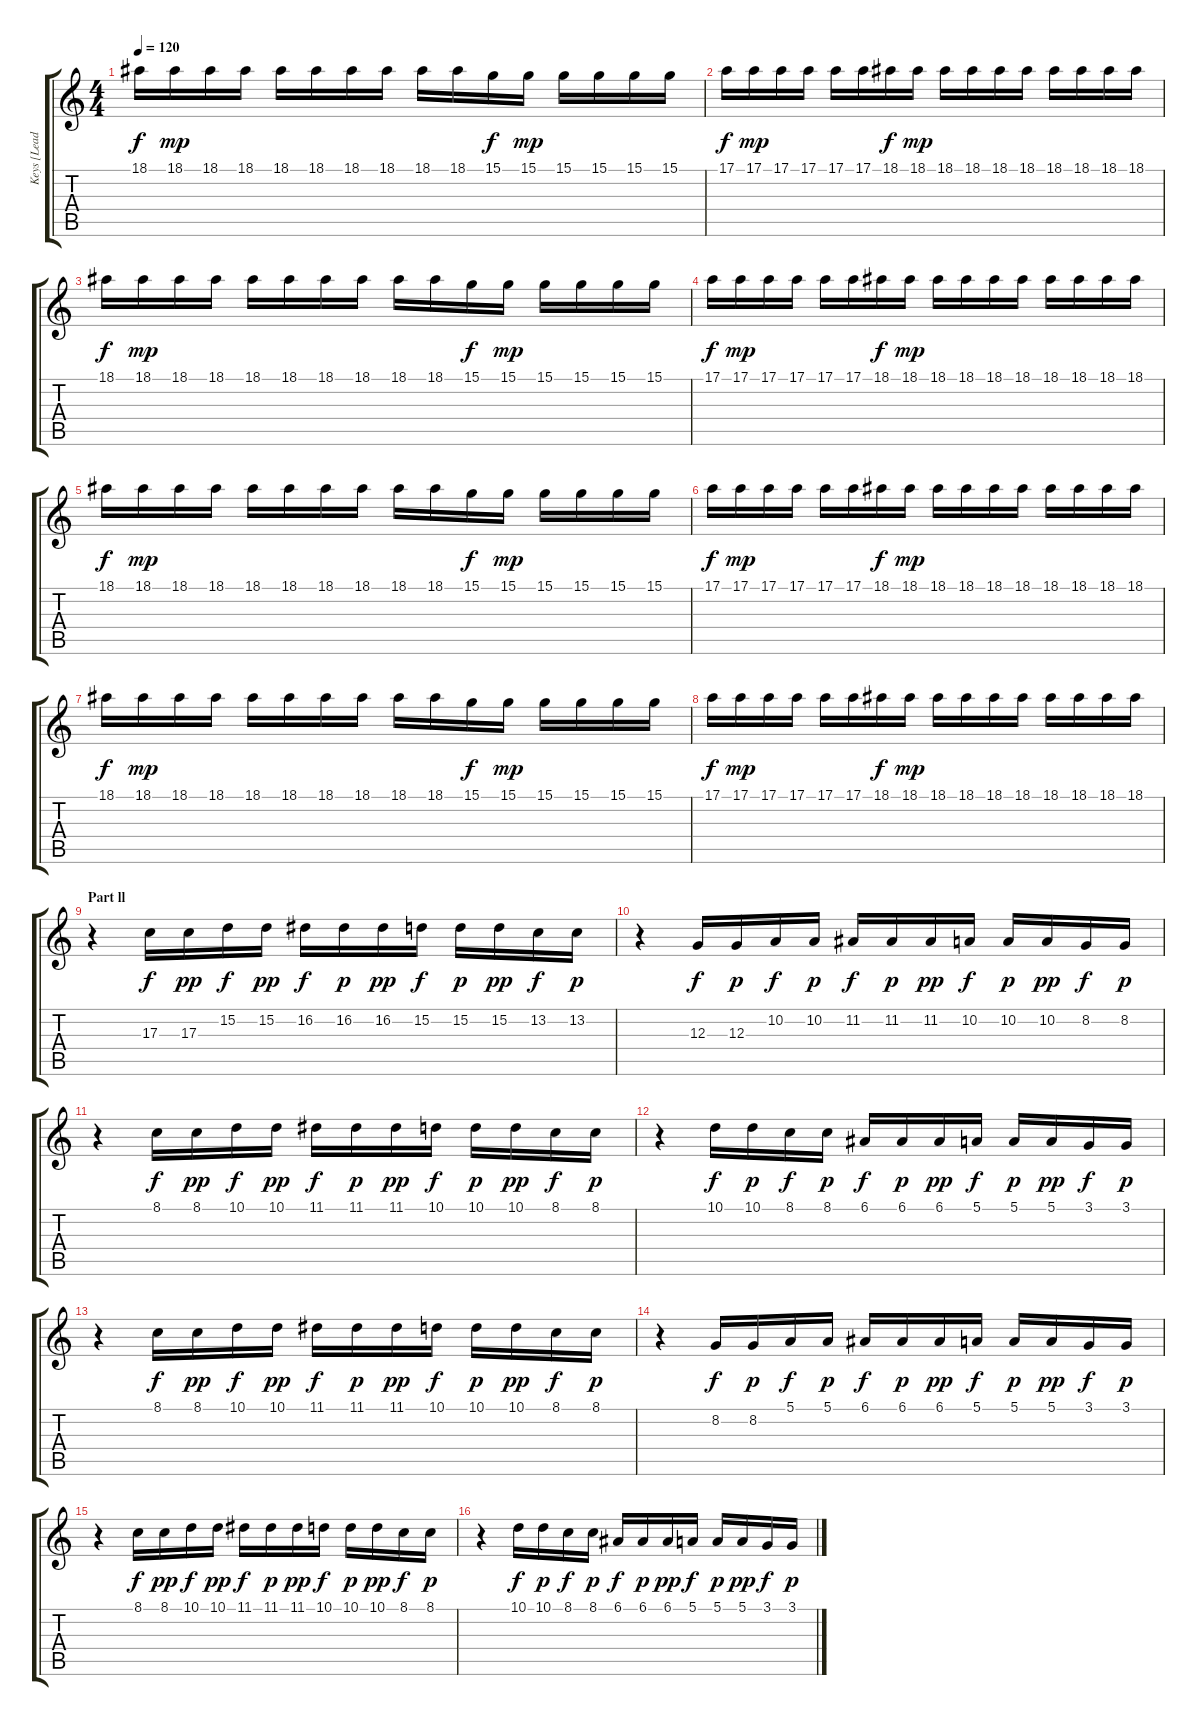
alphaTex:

\track ("Keys [Lead Bells]" "Keys [Lead") {instrument fx5brightness}
\staff {score tabs}
\tuning (E4 B3 G3 D3 A2 E2) {hide}
\ts (4 4)
\tempo 120
\clef g2
\ks c
18.1.16{dy f} 18.1.16{dy mp} 18.1.16 18.1.16 18.1.16 18.1.16 18.1.16 18.1.16 18.1.16 18.1.16 15.1.16{dy f} 15.1.16{dy mp} 15.1.16 15.1.16 15.1.16 15.1.16 |
17.1.16{dy f} 17.1.16{dy mp} 17.1.16 17.1.16 17.1.16 17.1.16 18.1.16{dy f} 18.1.16{dy mp} 18.1.16 18.1.16 18.1.16 18.1.16 18.1.16 18.1.16 18.1.16 18.1.16 |
18.1.16{dy f} 18.1.16{dy mp} 18.1.16 18.1.16 18.1.16 18.1.16 18.1.16 18.1.16 18.1.16 18.1.16 15.1.16{dy f} 15.1.16{dy mp} 15.1.16 15.1.16 15.1.16 15.1.16 |
17.1.16{dy f} 17.1.16{dy mp} 17.1.16 17.1.16 17.1.16 17.1.16 18.1.16{dy f} 18.1.16{dy mp} 18.1.16 18.1.16 18.1.16 18.1.16 18.1.16 18.1.16 18.1.16 18.1.16 |
18.1.16{dy f} 18.1.16{dy mp} 18.1.16 18.1.16 18.1.16 18.1.16 18.1.16 18.1.16 18.1.16 18.1.16 15.1.16{dy f} 15.1.16{dy mp} 15.1.16 15.1.16 15.1.16 15.1.16 |
17.1.16{dy f} 17.1.16{dy mp} 17.1.16 17.1.16 17.1.16 17.1.16 18.1.16{dy f} 18.1.16{dy mp} 18.1.16 18.1.16 18.1.16 18.1.16 18.1.16 18.1.16 18.1.16 18.1.16 |
18.1.16{dy f} 18.1.16{dy mp} 18.1.16 18.1.16 18.1.16 18.1.16 18.1.16 18.1.16 18.1.16 18.1.16 15.1.16{dy f} 15.1.16{dy mp} 15.1.16 15.1.16 15.1.16 15.1.16 |
17.1.16{dy f} 17.1.16{dy mp} 17.1.16 17.1.16 17.1.16 17.1.16 18.1.16{dy f} 18.1.16{dy mp} 18.1.16 18.1.16 18.1.16 18.1.16 18.1.16 18.1.16 18.1.16 18.1.16 |
\section ("" "Part ll")
r.4 17.3.16{dy f instrument lead1square} 17.3.16{dy pp} 15.2.16{dy f} 15.2.16{dy pp} 16.2.16{dy f} 16.2.16{dy p} 16.2.16{dy pp} 15.2.16{dy f} 15.2.16{dy p} 15.2.16{dy pp} 13.2.16{dy f} 13.2.16{dy p} |
r.4 12.3.16{dy f} 12.3.16{dy p} 10.2.16{dy f} 10.2.16{dy p} 11.2.16{dy f} 11.2.16{dy p} 11.2.16{dy pp} 10.2.16{dy f} 10.2.16{dy p} 10.2.16{dy pp} 8.2.16{dy f} 8.2.16{dy p} |
r.4 8.1.16{dy f} 8.1.16{dy pp} 10.1.16{dy f} 10.1.16{dy pp} 11.1.16{dy f} 11.1.16{dy p} 11.1.16{dy pp} 10.1.16{dy f} 10.1.16{dy p} 10.1.16{dy pp} 8.1.16{dy f} 8.1.16{dy p} |
r.4 10.1.16{dy f} 10.1.16{dy p} 8.1.16{dy f} 8.1.16{dy p} 6.1.16{dy f} 6.1.16{dy p} 6.1.16{dy pp} 5.1.16{dy f} 5.1.16{dy p} 5.1.16{dy pp} 3.1.16{dy f} 3.1.16{dy p} |
r.4 8.1.16{dy f volume 14} 8.1.16{dy pp} 10.1.16{dy f} 10.1.16{dy pp} 11.1.16{dy f} 11.1.16{dy p} 11.1.16{dy pp} 10.1.16{dy f} 10.1.16{dy p} 10.1.16{dy pp} 8.1.16{dy f} 8.1.16{dy p} |
r.4 8.2.16{dy f} 8.2.16{dy p} 5.1.16{dy f} 5.1.16{dy p} 6.1.16{dy f} 6.1.16{dy p} 6.1.16{dy pp} 5.1.16{dy f} 5.1.16{dy p} 5.1.16{dy pp} 3.1.16{dy f} 3.1.16{dy p} |
r.4 8.1.16{dy f volume 14} 8.1.16{dy pp} 10.1.16{dy f} 10.1.16{dy pp} 11.1.16{dy f} 11.1.16{dy p} 11.1.16{dy pp} 10.1.16{dy f} 10.1.16{dy p} 10.1.16{dy pp} 8.1.16{dy f} 8.1.16{dy p} |
r.4 10.1.16{dy f} 10.1.16{dy p} 8.1.16{dy f} 8.1.16{dy p} 6.1.16{dy f} 6.1.16{dy p} 6.1.16{dy pp} 5.1.16{dy f} 5.1.16{dy p} 5.1.16{dy pp} 3.1.16{dy f} 3.1.16{dy p}
